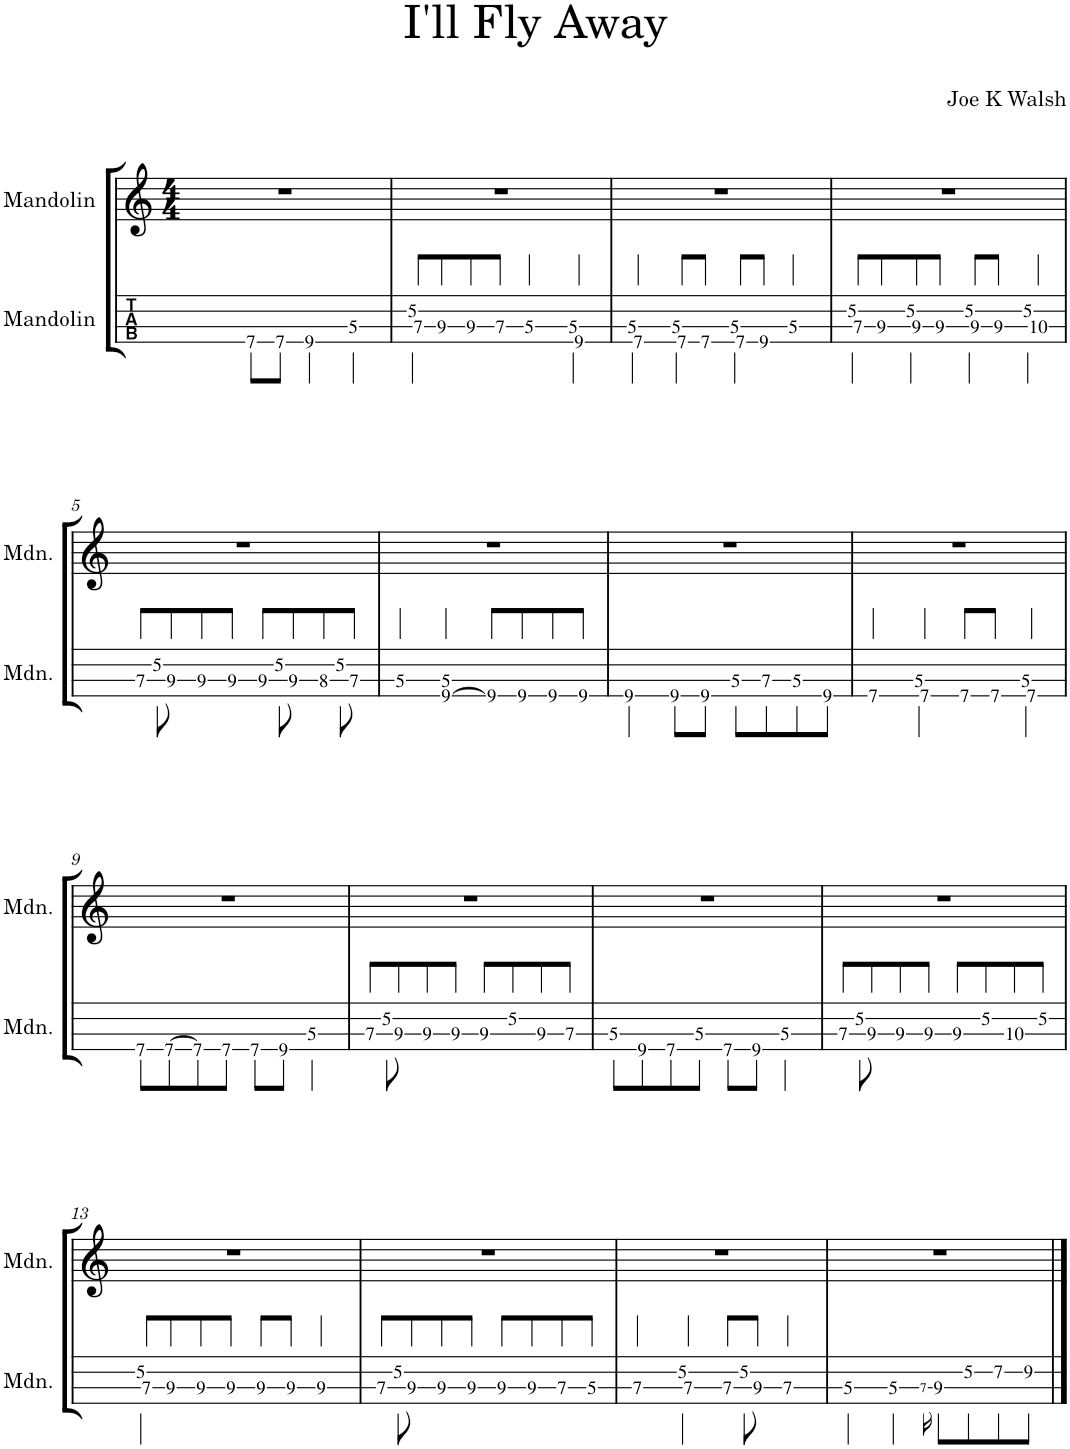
**kern	**kern
*part2	*part1
*staff2	*staff1
*I"Mandolin	*I"Mandolin
*I'Mdn.	*I'Mdn.
*stria4	*
*	*clefG2
*k[]	*k[]
*M4/4	*M4/4
=1	=1
4r	1r
8d\L	.
8d\J	.
4e\	.
4g\	.
=2	=2
*^	*
8a/L	4dd\	1r
8b/	.	.
8b/	4r	.
8a/J	.	.
4g/	4r	.
4e/	4g\	.
=3	=3	=3
4d/	4g\	1r
8d/L	4g\	.
8d/J	.	.
8d/L	4g\	.
8e/J	.	.
4g/	4r	.
=4	=4	=4
8a/L	4dd\	1r
8b/	.	.
8b/	4dd\	.
8b/J	.	.
8b/L	4dd\	.
8b/J	.	.
4cc/	4dd\	.
!!LO:LB:g=z
=5	=5	=5
8a/L	8dd\	1r
8b/	8r	.
8b/	8r	.
8b/J	8r	.
8b/L	8dd\	.
8b/	8r	.
8b-/	8dd\	.
8a/J	8r	.
=6	=6	=6
4g/	4r	1r
[4e/ 4g/	4r	.
8e/L]	4r	.
8e/	.	.
8e/	4r	.
8e/J	.	.
*v	*v	*
=7	=7
4e\	1r
8e\L	.
8e\J	.
8g\L	.
8a\	.
8g\	.
8e\J	.
=8	=8
*^	*
4d/	4r	1r
4d/	4g\	.
8d/L	4r	.
8d/J	.	.
4d/	4g\	.
*v	*v	*
!!LO:LB:g=z
=9	=9
8d\L	1r
[8d\	.
8d\]	.
8d\J	.
8d\L	.
8e\J	.
4g\	.
=10	=10
*^	*
8a/L	8dd\	1r
8b/	8r	.
8b/	4r	.
8b/J	.	.
8b/L	2r	.
8dd/	.	.
8b/	.	.
8a/J	.	.
*v	*v	*
=11	=11
8g\L	1r
8e\	.
8d\	.
8g\J	.
8d\L	.
8e\J	.
4g\	.
=12	=12
*^	*
8a/L	8dd\	1r
8b/	8r	.
8b/	4r	.
8b/J	.	.
8b/L	2r	.
8dd/	.	.
8cc/	.	.
8dd/J	.	.
!!LO:LB:g=z
=13	=13	=13
8a/L	4dd\	1r
8b/	.	.
8b/	4r	.
8b/J	.	.
8b/L	2r	.
8b/J	.	.
4b/	.	.
=14	=14	=14
8a/L	8dd\	1r
8b/	8r	.
8b/	4r	.
8b/J	.	.
8b/L	2r	.
8b/	.	.
8a/	.	.
8g/J	.	.
=15	=15	=15
4a/	4r	1r
4a/	4dd\	.
8a/L	8dd\	.
8b/J	8r	.
4a/	4r	.
*v	*v	*
=16	=16
4g\	1r
4g\	.
16qa\	.
8b\L	.
8dd\	.
8ee\	.
8ff#\J	.
==	==
*-	*-
